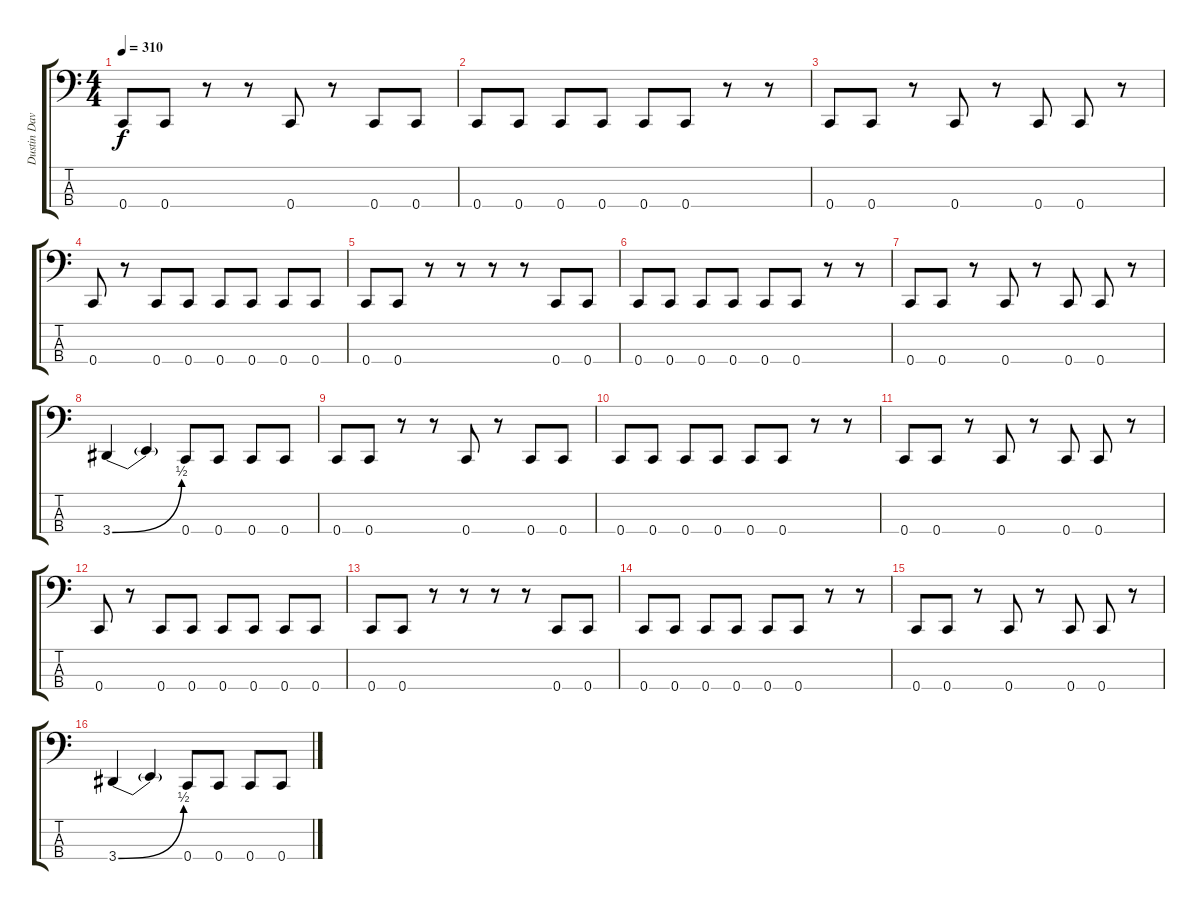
\track ("Dustin Davidson (Bass)" "Dustin Dav") {instrument electricbasspick}
\staff {score tabs}
\tuning (F2 C2 G1 C1) {hide}
\ts (4 4)
\tempo 310
\clef f4
\ks c
0.4.8{dy f} 0.4.8 r.8 r.8 0.4.8 r.8 0.4.8 0.4.8 |
0.4.8 0.4.8 0.4.8 0.4.8 0.4.8 0.4.8 r.8 r.8 |
0.4.8 0.4.8 r.8 0.4.8 r.8 0.4.8 0.4.8 r.8 |
0.4.8 r.8 0.4.8 0.4.8 0.4.8 0.4.8 0.4.8 0.4.8 |
0.4.8 0.4.8 r.8 r.8 r.8 r.8 0.4.8 0.4.8 |
0.4.8 0.4.8 0.4.8 0.4.8 0.4.8 0.4.8 r.8 r.8 |
0.4.8 0.4.8 r.8 0.4.8 r.8 0.4.8 0.4.8 r.8 |
3.4{be (bend 0 0 60 2)}.4 3.4{t}.4 0.4.8 0.4.8 0.4.8 0.4.8 |
0.4.8 0.4.8 r.8 r.8 0.4.8 r.8 0.4.8 0.4.8 |
0.4.8 0.4.8 0.4.8 0.4.8 0.4.8 0.4.8 r.8 r.8 |
0.4.8 0.4.8 r.8 0.4.8 r.8 0.4.8 0.4.8 r.8 |
0.4.8 r.8 0.4.8 0.4.8 0.4.8 0.4.8 0.4.8 0.4.8 |
0.4.8 0.4.8 r.8 r.8 r.8 r.8 0.4.8 0.4.8 |
0.4.8 0.4.8 0.4.8 0.4.8 0.4.8 0.4.8 r.8 r.8 |
0.4.8 0.4.8 r.8 0.4.8 r.8 0.4.8 0.4.8 r.8 |
3.4{be (bend 0 0 60 2)}.4 3.4{t}.4 0.4.8 0.4.8 0.4.8 0.4.8
